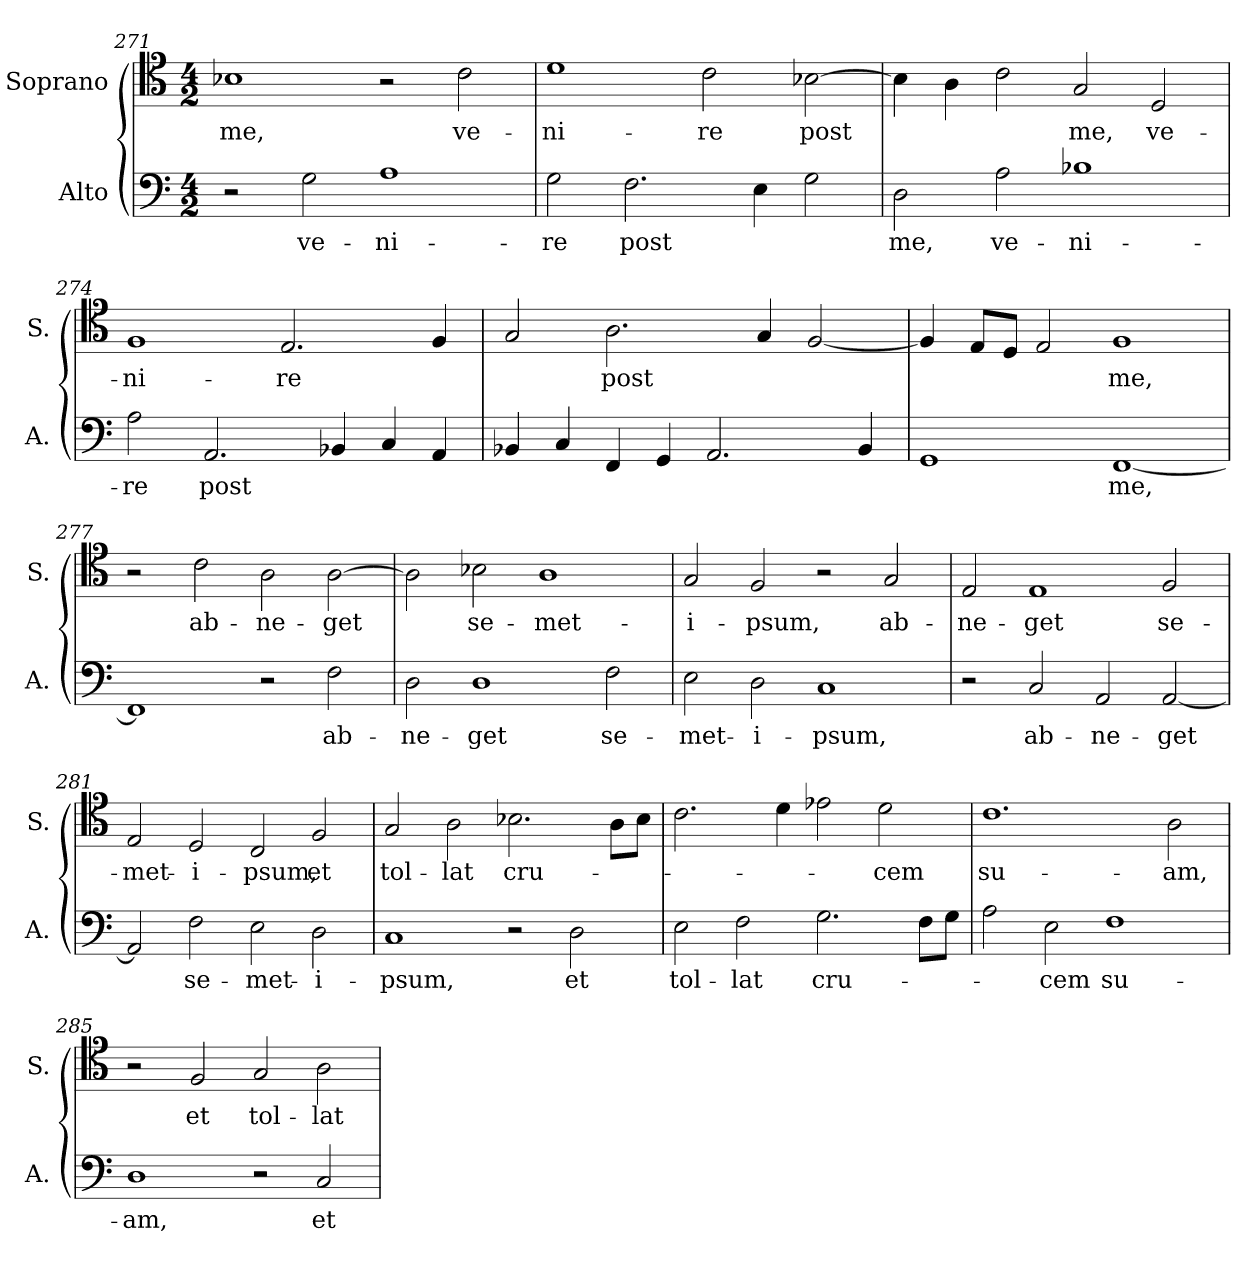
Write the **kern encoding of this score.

**kern	**text	**kern	**text
*part2	*part2	*part1	*part1
*staff2	*staff2	*staff1	*staff1
*I"Alto	*	*I"Soprano	*
*I'A.	*	*I'S.	*
*clefF4	*	*clefC4	*
*k[]	*	*k[]	*
*C:	*	*C:	*
*M4/2	*	*M4/2	*
=271	=271	=271	=271
!	!	!	!LO:LY:b:color=#000000
2r	.	1B-Xi	me,
!	!LO:LY:b:color=#000000	!	!
2Gi\	ve-	.	.
!	!LO:LY:b:color=#000000	!	!
1Ai	-ni-	2r	.
!	!	!	!LO:LY:b:color=#000000
.	.	2ci\	ve-
=272	=272	=272	=272
!	!LO:LY:b:color=#000000	!	!
!	!	!	!LO:LY:b:color=#000000
2Gi\	-re	1di	-ni-
!	!LO:LY:b:color=#000000	!	!
2.Fi\	post	.	.
!	!	!	!LO:LY:b:color=#000000
.	.	2ci\	-re
4Ei\	.	.	.
!	!	!	!LO:LY:b:color=#000000
2Gi\	.	[2B-Xi\	post
=273	=273	=273	=273
!	!LO:LY:b:color=#000000	!	!
2Di\	me,	4B-i\]	.
.	.	4Ai\	.
!	!LO:LY:b:color=#000000	!	!
2Ai\	ve-	2ci\	.
!	!LO:LY:b:color=#000000	!	!
!	!	!	!LO:LY:b:color=#000000
1B-Xi	-ni-	2Gi/	me,
!	!	!	!LO:LY:b:color=#000000
.	.	2Di/	ve-
=274	=274	=274	=274
!	!LO:LY:b:color=#000000	!	!
!	!	!	!LO:LY:b:color=#000000
2Ai\	-re	1Fi	-ni-
!	!LO:LY:b:color=#000000	!	!
2.AAi/	post	.	.
!	!	!	!LO:LY:b:color=#000000
.	.	2.Ei/	-re
4BB-Xi/	.	.	.
4Ci/	.	.	.
4AAi/	.	4Fi/	.
!!LO:LB:g=z
=275	=275	=275	=275
4BB-Xi/	.	2Gi/	.
4Ci/	.	.	.
!	!	!	!LO:LY:b:color=#000000
4FFi/	.	2.Ai\	post
4GGi/	.	.	.
2.AAi/	.	.	.
.	.	4Gi/	.
.	.	[2Fi/	.
4BB-i/	.	.	.
=276	=276	=276	=276
1GGi	.	4Fi/]	.
.	.	8Ei/L	.
.	.	8Di/J	.
.	.	2Ei/	.
!	!LO:LY:b:color=#000000	!	!
!	!	!	!LO:LY:b:color=#000000
[1FFi	me,	1Fi	me,
=277	=277	=277	=277
1FFi]	.	2r	.
!	!	!	!LO:LY:b:color=#000000
.	.	2ci\	ab-
!	!	!	!LO:LY:b:color=#000000
2r	.	2Ai\	-ne-
!	!LO:LY:b:color=#000000	!	!
!	!	!	!LO:LY:b:color=#000000
2Fi\	ab-	[2Ai\	-get
=278	=278	=278	=278
!	!LO:LY:b:color=#000000	!	!
2Di\	-ne-	2Ai\]	.
!	!LO:LY:b:color=#000000	!	!
!	!	!	!LO:LY:b:color=#000000
1Di	-get	2B-Xi\	se-
!	!	!	!LO:LY:b:color=#000000
.	.	1Ai	-met-
!	!LO:LY:b:color=#000000	!	!
2Fi\	se-	.	.
=279	=279	=279	=279
!	!LO:LY:b:color=#000000	!	!
!	!	!	!LO:LY:b:color=#000000
2Ei\	-met-	2Gi/	-i-
!	!LO:LY:b:color=#000000	!	!
!	!	!	!LO:LY:b:color=#000000
2Di\	-i-	2Fi/	-psum,
!	!LO:LY:b:color=#000000	!	!
1Ci	-psum,	2r	.
!	!	!	!LO:LY:b:color=#000000
.	.	2Gi/	ab-
=280	=280	=280	=280
!	!	!	!LO:LY:b:color=#000000
2r	.	2Ei/	-ne-
!	!LO:LY:b:color=#000000	!	!
!	!	!	!LO:LY:b:color=#000000
2Ci/	ab-	1Ei	-get
!	!LO:LY:b:color=#000000	!	!
2AAi/	-ne-	.	.
!	!LO:LY:b:color=#000000	!	!
!	!	!	!LO:LY:b:color=#000000
[2AAi/	-get	2Fi/	se-
=281	=281	=281	=281
!	!	!	!LO:LY:b:color=#000000
2AAi/]	.	2Ei/	-met-
!	!LO:LY:b:color=#000000	!	!
!	!	!	!LO:LY:b:color=#000000
2Fi\	se-	2Di/	-i-
!	!LO:LY:b:color=#000000	!	!
!	!	!	!LO:LY:b:color=#000000
2Ei\	-met-	2Ci/	-psum,
!	!LO:LY:b:color=#000000	!	!
!	!	!	!LO:LY:b:color=#000000
2Di\	-i-	2Fi/	et
!!LO:LB:g=z
=282	=282	=282	=282
!	!LO:LY:b:color=#000000	!	!
!	!	!	!LO:LY:b:color=#000000
1Ci	-psum,	2Gi/	tol-
!	!	!	!LO:LY:b:color=#000000
.	.	2Ai\	-lat
!	!	!	!LO:LY:b:color=#000000
2r	.	2.B-Xi\	cru-
!	!LO:LY:b:color=#000000	!	!
2Di\	et	.	.
.	.	8Ai\L	.
.	.	8B-i\J	.
=283	=283	=283	=283
!	!LO:LY:b:color=#000000	!	!
2Ei\	tol-	2.ci\	.
!	!LO:LY:b:color=#000000	!	!
2Fi\	-lat	.	.
.	.	4di\	.
!	!LO:LY:b:color=#000000	!	!
2.Gi\	cru-	2e-Xi\	.
!	!	!	!LO:LY:b:color=#000000
.	.	2di\	-cem
8Fi\L	.	.	.
8Gi\J	.	.	.
=284	=284	=284	=284
!	!	!	!LO:LY:b:color=#000000
2Ai\	.	1.ci	su-
!	!LO:LY:b:color=#000000	!	!
2Ei\	-cem	.	.
!	!LO:LY:b:color=#000000	!	!
1Fi	su-	.	.
!	!	!	!LO:LY:b:color=#000000
.	.	2Ai\	-am,
=285	=285	=285	=285
!	!LO:LY:b:color=#000000	!	!
1Di	-am,	2r	.
!	!	!	!LO:LY:b:color=#000000
.	.	2Fi/	et
!	!	!	!LO:LY:b:color=#000000
2r	.	2Gi/	tol-
!	!LO:LY:b:color=#000000	!	!
!	!	!	!LO:LY:b:color=#000000
2Ci/	et	2Ai\	-lat
=	=	=	=
*-	*-	*-	*-
